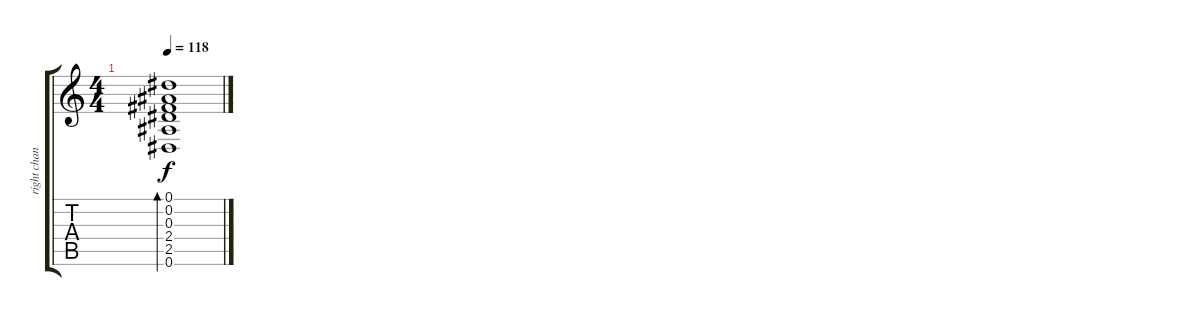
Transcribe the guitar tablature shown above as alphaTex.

\track ("right channel" "right chan") {instrument acousticguitarsteel}
\staff {score tabs}
\tuning (Eb4 Bb3 Gb3 Db3 Ab2 Eb2) {hide}
\ts (4 4)
\tempo 118
\clef g2
\ks c
(0.1 0.2 0.3 2.4 2.5 0.6).1{bd 240 dy f}
